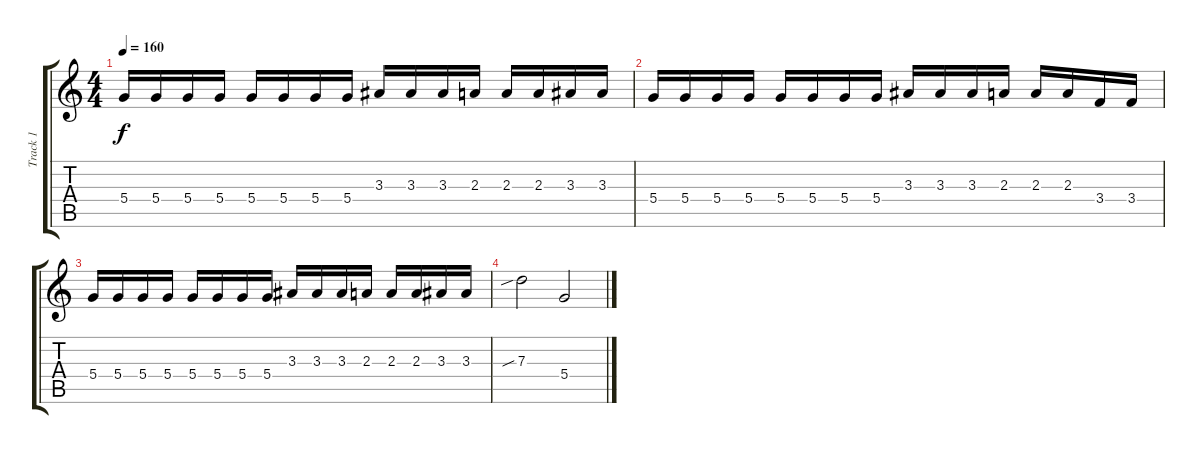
\track ("Track 1" "Track 1") {instrument distortionguitar}
\staff {score tabs}
\tuning (E4 B3 G3 D3 A2 D2) {hide}
\ts (4 4)
\tempo 160
\clef g2
\ks c
5.4.16{dy f} 5.4.16 5.4.16 5.4.16 5.4.16 5.4.16 5.4.16 5.4.16 3.3.16 3.3.16 3.3.16 2.3.16 2.3.16 2.3.16 3.3.16 3.3.16 |
5.4.16 5.4.16 5.4.16 5.4.16 5.4.16 5.4.16 5.4.16 5.4.16 3.3.16 3.3.16 3.3.16 2.3.16 2.3.16 2.3.16 3.4.16 3.4.16 |
5.4.16 5.4.16 5.4.16 5.4.16 5.4.16 5.4.16 5.4.16 5.4.16 3.3.16 3.3.16 3.3.16 2.3.16 2.3.16 2.3.16 3.3.16 3.3.16 |
7.3{sib}.2 5.4.2
